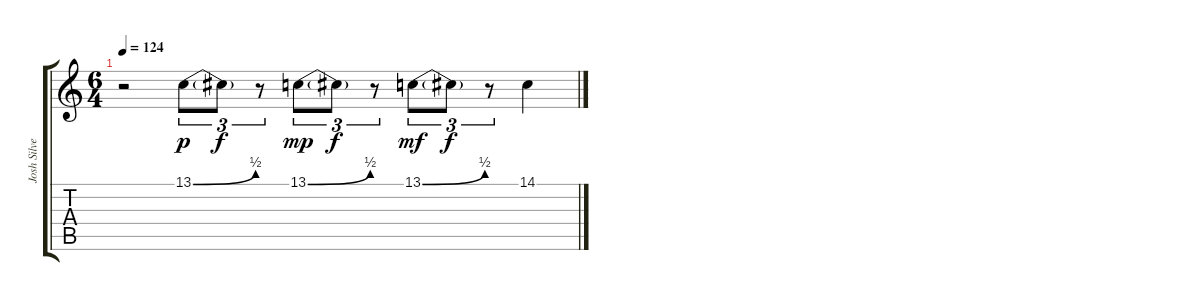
\track ("Josh Silver - Keyboard 1" "Josh Silve") {instrument lead8bassandlead}
\staff {score tabs}
\tuning (B3 Gb3 D3 A2 E2 B1) {hide}
\ts (6 4)
\tempo 124
\clef g2
\ks c
r.2{dy f} 13.1{be (bend 0 0 60 2)}.8{tu (3 2) dy p} 13.1{t}.8{tu (3 2) dy f} r.8{tu (3 2)} 13.1{be (bend 0 0 60 2)}.8{tu (3 2) dy mp} 13.1{t}.8{tu (3 2) dy f} r.8{tu (3 2)} 13.1{be (bend 0 0 60 2)}.8{tu (3 2) dy mf} 13.1{t}.8{tu (3 2) dy f} r.8{tu (3 2)} 14.1.4
